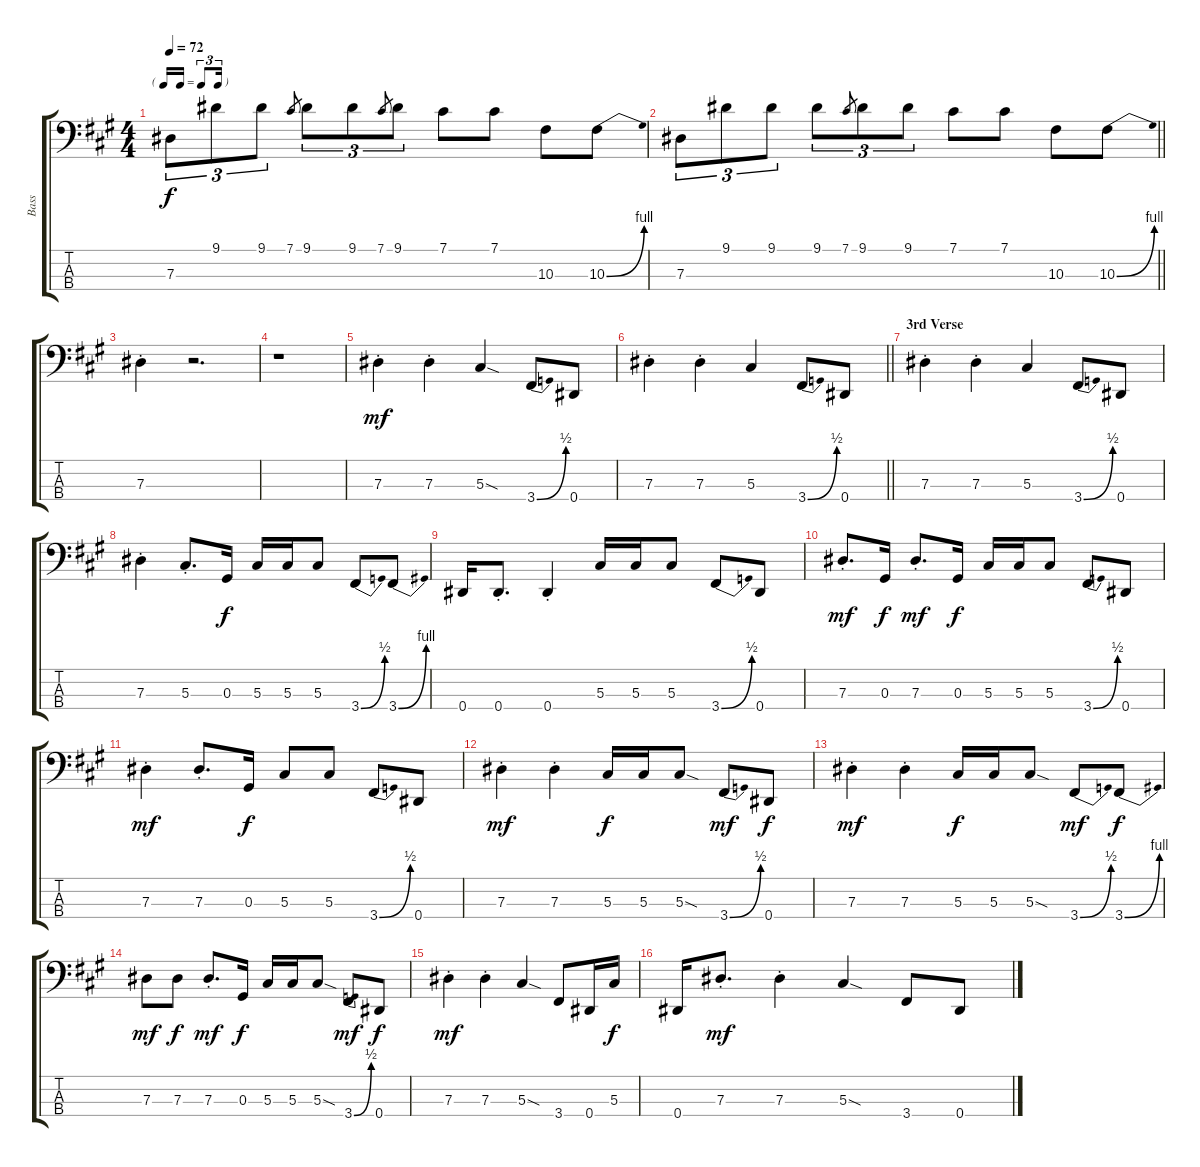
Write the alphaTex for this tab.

\track ("Bass" "Bass") {instrument electricbassfinger}
\staff {score tabs}
\tuning (Gb2 Db2 Ab1 Eb1) {hide}
\ts (4 4)
\tf triplet16th
\tempo 72
\clef f4
\ks a
7.3.8{tu (3 2) dy f} 9.1.8{tu (3 2)} 9.1.8{tu (3 2)} 7.1.8{gr} 9.1.8{tu (3 2)} 9.1.8{tu (3 2)} 7.1.8{gr} 9.1.8{tu (3 2)} 7.1.8 7.1.8 10.3.8 10.3{be (bend 0 0 60 4)}.8 |
\barLineRight lightlight
7.3.8{tu (3 2)} 9.1.8{tu (3 2)} 9.1.8{tu (3 2)} 9.1.8{tu (3 2)} 7.1.8{gr} 9.1.8{tu (3 2)} 9.1.8{tu (3 2)} 7.1.8 7.1.8 10.3.8 10.3{be (bend 0 0 60 4)}.8 |
7.3{st}.4 r.2{d} |
r.1 |
7.3{st}.4{dy mf} 7.3{st}.4 5.3{sod}.4 3.4{be (bend 0 0 60 2)}.8 0.4.8 |
\barLineRight lightlight
7.3{st}.4 7.3{st}.4 5.3.4 3.4{be (bend 0 0 60 2)}.8 0.4.8 |
\section ("" "3rd Verse")
7.3{st}.4 7.3{st}.4 5.3.4 3.4{be (bend 0 0 60 2)}.8 0.4.8 |
7.3{st}.4 5.3{st}.8{d} 0.3.16{dy f} 5.3.16 5.3.16 5.3.8 3.4{be (bend 0 0 60 2)}.8 3.4{be (bend 0 0 60 4)}.8 |
0.4.16 0.4{st}.8{d} 0.4{st}.4 5.3.16 5.3.16 5.3.8 3.4{be (bend 0 0 60 2)}.8 0.4.8 |
7.3{st}.8{d dy mf} 0.3.16{dy f} 7.3{st}.8{d dy mf} 0.3.16{dy f} 5.3.16 5.3.16 5.3.8 3.4{be (bend 0 0 60 2)}.8 0.4.8 |
7.3{st}.4{dy mf} 7.3{st}.8{d} 0.3.16{dy f} 5.3.8 5.3.8 3.4{be (bend 0 0 60 2)}.8 0.4.8 |
7.3{st}.4{dy mf} 7.3{st}.4 5.3.16{dy f} 5.3.16 5.3{sod}.8 3.4{be (bend 0 0 60 2)}.8{dy mf} 0.4.8{dy f} |
7.3{st}.4{dy mf} 7.3{st}.4 5.3.16{dy f} 5.3.16 5.3{sod}.8 3.4{be (bend 0 0 60 2)}.8{dy mf} 3.4{be (bend 0 0 60 4)}.8{dy f} |
7.3.8{dy mf} 7.3.8{dy f} 7.3{st}.8{d dy mf} 0.3.16{dy f} 5.3.16 5.3.16 5.3{sod}.8 3.4{be (bend 0 0 60 2)}.8{dy mf} 0.4.8{dy f} |
7.3{st}.4{dy mf} 7.3{st}.4 5.3{sod}.4 3.4.8 0.4.16 5.3.16{dy f} |
0.4.16 7.3{st}.8{d dy mf} 7.3{st}.4 5.3{sod}.4 3.4.8 0.4.8
